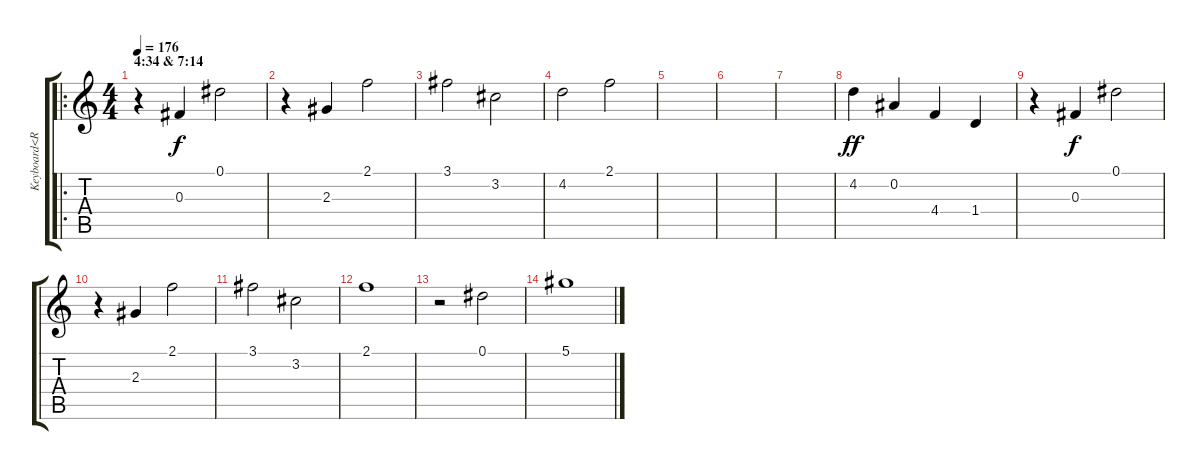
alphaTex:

\track ("Keyboard<R>" "Keyboard<R") {instrument stringensemble1}
\staff {score tabs}
\tuning (Eb5 Bb4 Gb4 Db4 Ab3 Eb3) {hide}
\ro
\ts (4 4)
\section ("" "4:34 & 7:14")
\tempo 176
\clef g2
\ks c
r.4{dy ff instrument stringensemble1} 0.3.4{dy f} 0.1.2 |
r.4 2.3.4 2.1.2 |
3.1.2 3.2.2 |
4.2.2 2.1.2 |
|
|
|
4.2.4{dy ff} 0.2.4 4.4.4 1.4.4 |
r.4 0.3.4{dy f} 0.1.2 |
r.4 2.3.4 2.1.2 |
3.1.2 3.2.2 |
2.1.1 |
r.2 0.1.2 |
5.1.1
